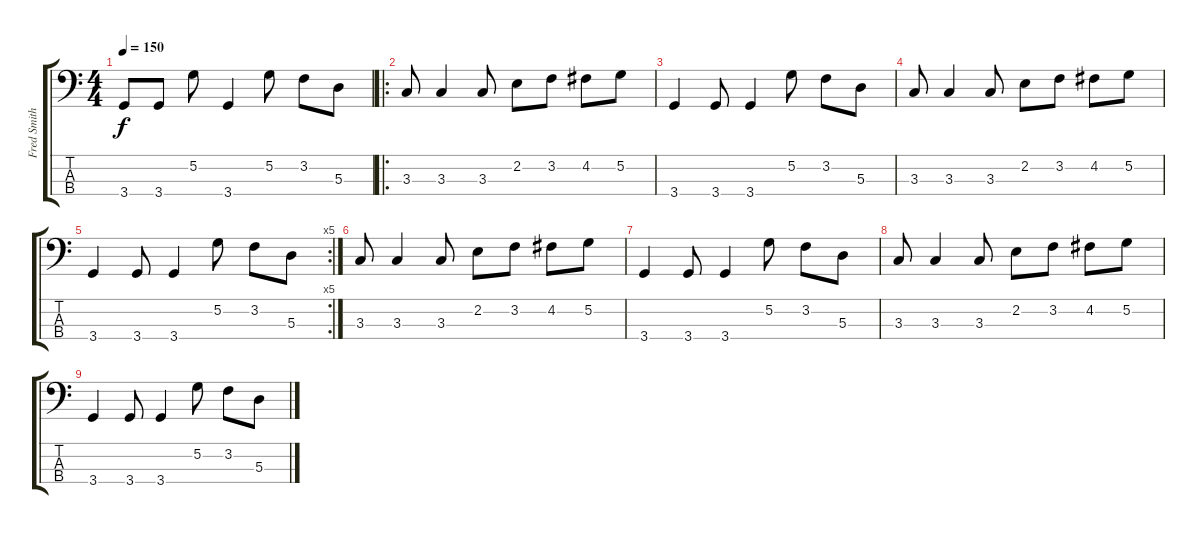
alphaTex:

\track ("Fred Smith" "Fred Smith") {instrument electricbassfinger}
\staff {score tabs}
\tuning (G2 D2 A1 E1) {hide}
\ts (4 4)
\tempo 150
\clef f4
\ks c
3.4.8{dy f} 3.4.8 5.2.8 3.4.4 5.2.8 3.2.8 5.3.8 |
\ro
3.3.8 3.3.4 3.3.8 2.2.8 3.2.8 4.2.8 5.2.8 |
3.4.4 3.4.8 3.4.4 5.2.8 3.2.8 5.3.8 |
3.3.8 3.3.4 3.3.8 2.2.8 3.2.8 4.2.8 5.2.8 |
\rc 5
3.4.4 3.4.8 3.4.4 5.2.8 3.2.8 5.3.8 |
3.3.8 3.3.4 3.3.8 2.2.8 3.2.8 4.2.8 5.2.8 |
3.4.4 3.4.8 3.4.4 5.2.8 3.2.8 5.3.8 |
3.3.8 3.3.4 3.3.8 2.2.8 3.2.8 4.2.8 5.2.8 |
3.4.4 3.4.8 3.4.4 5.2.8 3.2.8 5.3.8
